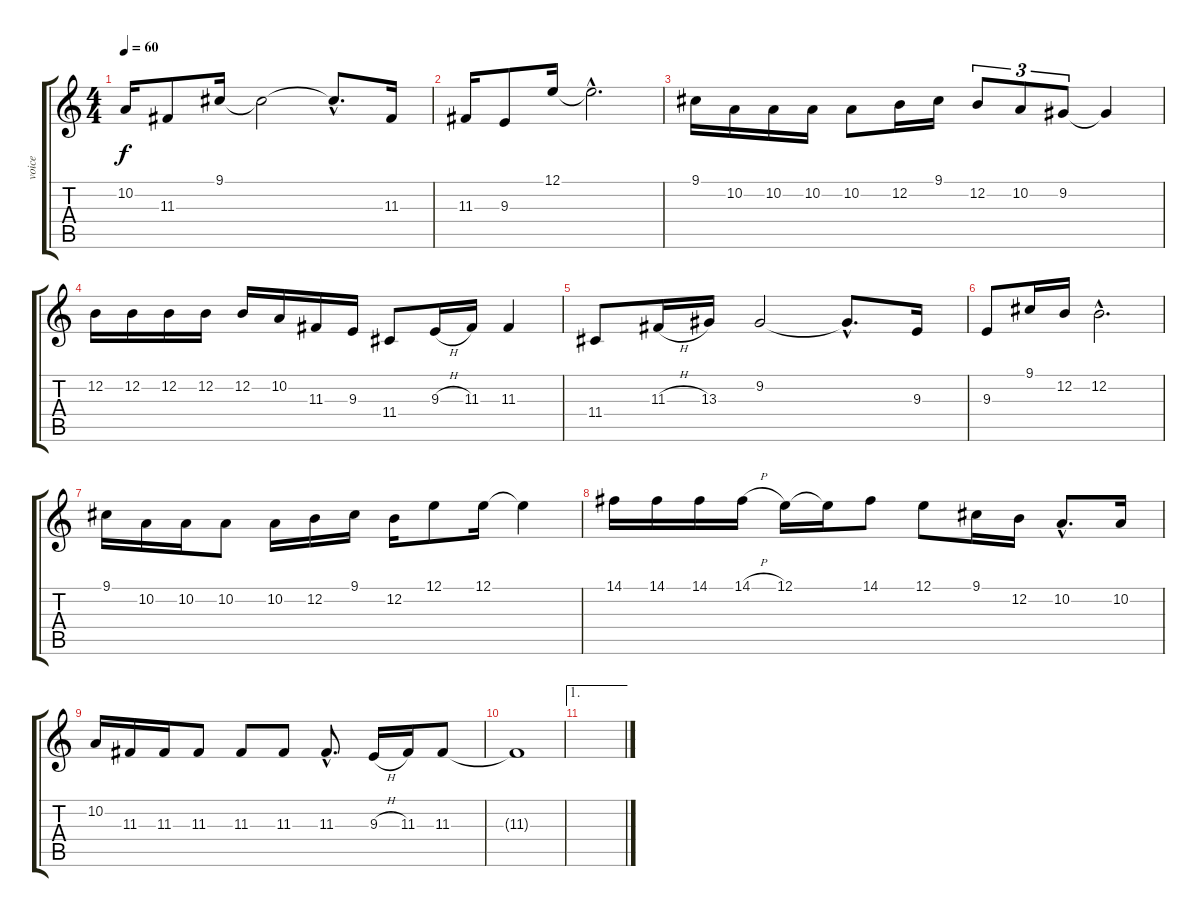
\track ("voice" "voice") {instrument sopranosax}
\staff {score tabs}
\tuning (E4 B3 G3 D3 A2 E2) {hide}
\ts (4 4)
\tempo 60
\clef g2
\ks c
10.2.16{dy f} 11.3.8 9.1.16 9.1{t}.2 9.1{hac t}.8{d} 11.3.16 |
11.3.16 9.3.8 12.1.16 12.1{hac t}.2{d} |
9.1.16 10.2.16 10.2.16 10.2.16 10.2.8 12.2.16 9.1.16 12.2.8{tu (3 2)} 10.2.8{tu (3 2)} 9.2.8{tu (3 2)} 9.2{t}.4 |
12.2.16 12.2.16 12.2.16 12.2.16 12.2.16 10.2.16 11.3.16 9.3.16 11.4.8 9.3{h}.16 11.3.16 11.3.4 |
11.4.8 11.3{h}.16 13.3.16 9.2.2 9.2{hac t}.8{d} 9.3.16 |
9.3.8 9.1.16 12.2.16 12.2{hac}.2{d} |
9.1.16 10.2.16 10.2.16 10.2.8 10.2.16 12.2.16 9.1.16 12.2.16 12.1.8 12.1.16 12.1{t}.4 |
14.1.16 14.1.16 14.1.16 14.1{h}.16 12.1.16 12.1{t}.16 14.1.8 12.1.8 9.1.16 12.2.16 10.2{hac}.8{d} 10.2.16 |
10.2.16 11.3.16 11.3.16 11.3.8 11.3.8 11.3.8 11.3{hac}.8{d} 9.3{h}.16 11.3.16 11.3.8 |
11.3{t}.1 |
\ae 1
